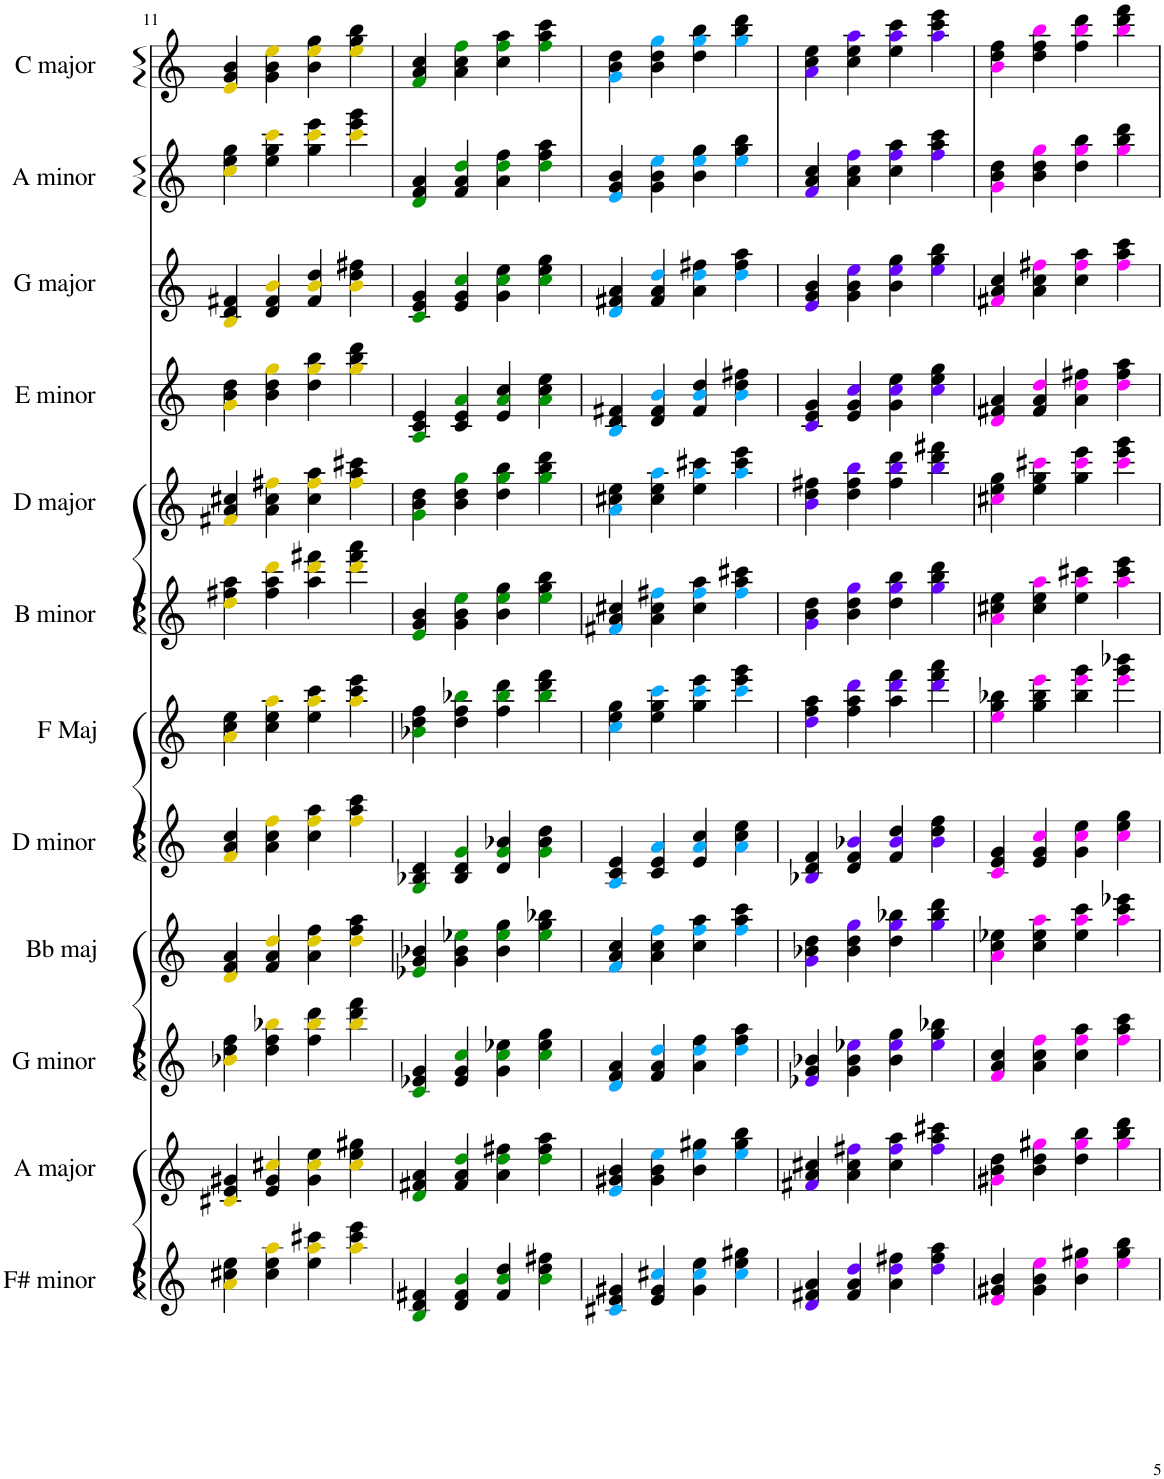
**kern	**kern	**kern	**kern	**kern	**kern	**kern	**kern	**kern	**kern	**kern	**kern
*part12	*part11	*part10	*part9	*part8	*part7	*part6	*part5	*part4	*part3	*part2	*part1
*staff12	*staff11	*staff10	*staff9	*staff8	*staff7	*staff6	*staff5	*staff4	*staff3	*staff2	*staff1
*I"F# minor	*I"A major	*I"G minor	*I"B flat major	*I"D minor	*I"F major	*I"B minor	*I"D major	*I"E minor	*I"G major	*I"A minor	*I"C major
*I'F# minor	*I'A major	*I'G minor	*	*I'D minor	*I'F Maj	*I'B minor	*I'D major	*I'E minor	*I'G major	*I'A minor	*I'C major
!!LO:PB:g=z
*clefG2	*clefG2	*clefG2	*clefG2	*clefG2	*clefG2	*clefG2	*clefG2	*clefG2	*clefG2	*clefG2	*clefG2
*k[]	*k[]	*k[]	*k[]	*k[]	*k[]	*k[]	*k[]	*k[]	*k[]	*k[]	*k[]
*M4/4	*M4/4	*M4/4	*M4/4	*M4/4	*M4/4	*M4/4	*M4/4	*M4/4	*M4/4	*M4/4	*M4/4
=11	=11	=11	=11	=11	=11	=11	=11	=11	=11	=11	=11
4ai\ 4cc#X\ 4ee\	4c#Xi/ 4e/ 4g#X/	4b-Xi\ 4dd\ 4ff\	4di/ 4f/ 4a/	4fi/ 4a/ 4cc/	4ai\ 4cc\ 4ee\	4ddi\ 4ff#X\ 4aa\	4f#Xi/ 4a/ 4cc#X/	4gi\ 4b\ 4dd\	4Bi/ 4d/ 4f#X/	4cci\ 4ee\ 4gg\	4ei/ 4g/ 4b/
4cc#\ 4ee\ 4aai\	4e/ 4g#/ 4cc#Xi/	4dd\ 4ff\ 4bb-Xi\	4f/ 4a/ 4ddi/	4a\ 4cc\ 4ffi\	4cc\ 4ee\ 4aai\	4ff#\ 4aa\ 4dddi\	4a\ 4cc#\ 4ff#Xi\	4b\ 4dd\ 4ggi\	4d/ 4f#/ 4bi/	4ee\ 4gg\ 4ccci\	4g\ 4b\ 4eei\
4ee\ 4aai\ 4ccc#X\	4g#\ 4cc#i\ 4ee\	4ff\ 4bb-i\ 4ddd\	4a\ 4ddi\ 4ff\	4cc\ 4ffi\ 4aa\	4ee\ 4aai\ 4ccc\	4aa\ 4dddi\ 4fff#X\	4cc#\ 4ff#i\ 4aa\	4dd\ 4ggi\ 4bb\	4f#/ 4bi/ 4dd/	4gg\ 4ccci\ 4eee\	4b\ 4eei\ 4gg\
4aai\ 4ccc#\ 4eee\	4cc#i\ 4ee\ 4gg#X\	4bb-i\ 4ddd\ 4fff\	4ddi\ 4ff\ 4aa\	4ffi\ 4aa\ 4ccc\	4aai\ 4ccc\ 4eee\	4dddi\ 4fff#\ 4aaa\	4ff#i\ 4aa\ 4ccc#X\	4ggi\ 4bb\ 4ddd\	4bi\ 4dd\ 4ff#X\	4ccci\ 4eee\ 4ggg\	4eei\ 4gg\ 4bb\
=12	=12	=12	=12	=12	=12	=12	=12	=12	=12	=12	=12
4Bj/ 4d/ 4f#X/	4dj/ 4f#X/ 4a/	4cj/ 4e-X/ 4g/	4e-Xj/ 4g/ 4b-X/	4Gj/ 4B-X/ 4d/	4b-Xj\ 4dd\ 4ff\	4ej/ 4g/ 4b/	4gj\ 4b\ 4dd\	4Aj/ 4c/ 4e/	4cj/ 4e/ 4g/	4dj/ 4f/ 4a/	4fj/ 4a/ 4cc/
4d/ 4f#/ 4bj/	4f#/ 4a/ 4ddj/	4e-/ 4g/ 4ccj/	4g\ 4b-\ 4ee-Xj\	4B-/ 4d/ 4gj/	4dd\ 4ff\ 4bb-Xj\	4g\ 4b\ 4eej\	4b\ 4dd\ 4ggj\	4c/ 4e/ 4aj/	4e/ 4g/ 4ccj/	4f/ 4a/ 4ddj/	4a\ 4cc\ 4ffj\
4f#/ 4bj/ 4dd/	4a\ 4ddj\ 4ff#X\	4g\ 4ccj\ 4ee-X\	4b-\ 4ee-j\ 4gg\	4d/ 4gj/ 4b-X/	4ff\ 4bb-j\ 4ddd\	4b\ 4eej\ 4gg\	4dd\ 4ggj\ 4bb\	4e/ 4aj/ 4cc/	4g\ 4ccj\ 4ee\	4a\ 4ddj\ 4ff\	4cc\ 4ffj\ 4aa\
4bj\ 4dd\ 4ff#X\	4ddj\ 4ff#\ 4aa\	4ccj\ 4ee-\ 4gg\	4ee-j\ 4gg\ 4bb-X\	4gj\ 4b-\ 4dd\	4bb-j\ 4ddd\ 4fff\	4eej\ 4gg\ 4bb\	4ggj\ 4bb\ 4ddd\	4aj\ 4cc\ 4ee\	4ccj\ 4ee\ 4gg\	4ddj\ 4ff\ 4aa\	4ffj\ 4aa\ 4ccc\
=13	=13	=13	=13	=13	=13	=13	=13	=13	=13	=13	=13
4c#XZ/ 4e/ 4g#X/	4eZ/ 4g#X/ 4b/	4dZ/ 4f/ 4a/	4fZ/ 4a/ 4cc/	4AZ/ 4c/ 4e/	4ccZ\ 4ee\ 4gg\	4f#XZ/ 4a/ 4cc#X/	4aZ\ 4cc#X\ 4ee\	4BZ/ 4d/ 4f#X/	4dZ/ 4f#X/ 4a/	4eZ/ 4g/ 4b/	4gZ\ 4b\ 4dd\
4e/ 4g#/ 4cc#XZ/	4g#\ 4b\ 4eeZ\	4f/ 4a/ 4ddZ/	4a\ 4cc\ 4ffZ\	4c/ 4e/ 4aZ/	4ee\ 4gg\ 4cccZ\	4a\ 4cc#\ 4ff#XZ\	4cc#\ 4ee\ 4aaZ\	4d/ 4f#/ 4bZ/	4f#/ 4a/ 4ddZ/	4g\ 4b\ 4eeZ\	4b\ 4dd\ 4ggZ\
4g#\ 4cc#Z\ 4ee\	4b\ 4eeZ\ 4gg#X\	4a\ 4ddZ\ 4ff\	4cc\ 4ffZ\ 4aa\	4e/ 4aZ/ 4cc/	4gg\ 4cccZ\ 4eee\	4cc#\ 4ff#Z\ 4aa\	4ee\ 4aaZ\ 4ccc#X\	4f#/ 4bZ/ 4dd/	4a\ 4ddZ\ 4ff#X\	4b\ 4eeZ\ 4gg\	4dd\ 4ggZ\ 4bb\
4cc#Z\ 4ee\ 4gg#X\	4eeZ\ 4gg#\ 4bb\	4ddZ\ 4ff\ 4aa\	4ffZ\ 4aa\ 4ccc\	4aZ\ 4cc\ 4ee\	4cccZ\ 4eee\ 4ggg\	4ff#Z\ 4aa\ 4ccc#X\	4aaZ\ 4ccc#\ 4eee\	4bZ\ 4dd\ 4ff#X\	4ddZ\ 4ff#\ 4aa\	4eeZ\ 4gg\ 4bb\	4ggZ\ 4bb\ 4ddd\
=14	=14	=14	=14	=14	=14	=14	=14	=14	=14	=14	=14
4dV/ 4f#X/ 4a/	4f#XV/ 4a/ 4cc#X/	4e-XV/ 4g/ 4b-X/	4gV\ 4b-X\ 4dd\	4B-XV/ 4d/ 4f/	4ddV\ 4ff\ 4aa\	4gV\ 4b\ 4dd\	4bV\ 4dd\ 4ff#X\	4cV/ 4e/ 4g/	4eV/ 4g/ 4b/	4fV/ 4a/ 4cc/	4aV\ 4cc\ 4ee\
4f#/ 4a/ 4ddV/	4a\ 4cc#\ 4ff#XV\	4g\ 4b-\ 4ee-XV\	4b-\ 4dd\ 4ggV\	4d/ 4f/ 4b-XV/	4ff\ 4aa\ 4dddV\	4b\ 4dd\ 4ggV\	4dd\ 4ff#\ 4bbV\	4e/ 4g/ 4ccV/	4g\ 4b\ 4eeV\	4a\ 4cc\ 4ffV\	4cc\ 4ee\ 4aaV\
4a\ 4ddV\ 4ff#X\	4cc#\ 4ff#V\ 4aa\	4b-\ 4ee-V\ 4gg\	4dd\ 4ggV\ 4bb-X\	4f/ 4b-V/ 4dd/	4aa\ 4dddV\ 4fff\	4dd\ 4ggV\ 4bb\	4ff#\ 4bbV\ 4ddd\	4g\ 4ccV\ 4ee\	4b\ 4eeV\ 4gg\	4cc\ 4ffV\ 4aa\	4ee\ 4aaV\ 4ccc\
4ddV\ 4ff#\ 4aa\	4ff#V\ 4aa\ 4ccc#X\	4ee-V\ 4gg\ 4bb-X\	4ggV\ 4bb-\ 4ddd\	4b-V\ 4dd\ 4ff\	4dddV\ 4fff\ 4aaa\	4ggV\ 4bb\ 4ddd\	4bbV\ 4ddd\ 4fff#X\	4ccV\ 4ee\ 4gg\	4eeV\ 4gg\ 4bb\	4ffV\ 4aa\ 4ccc\	4aaV\ 4ccc\ 4eee\
=15	=15	=15	=15	=15	=15	=15	=15	=15	=15	=15	=15
4eN/ 4g#X/ 4b/	4g#XN\ 4b\ 4dd\	4fN/ 4a/ 4cc/	4aN\ 4cc\ 4ee-X\	4cN/ 4e/ 4g/	4eeN\ 4gg\ 4bb-X\	4aN\ 4cc#X\ 4ee\	4cc#XN\ 4ee\ 4gg\	4dN/ 4f#X/ 4a/	4f#XN/ 4a/ 4cc/	4gN\ 4b\ 4dd\	4bN\ 4dd\ 4ff\
4g#\ 4b\ 4eeN\	4b\ 4dd\ 4gg#XN\	4a\ 4cc\ 4ffN\	4cc\ 4ee-\ 4aaN\	4e/ 4g/ 4ccN/	4gg\ 4bb-\ 4eeeN\	4cc#\ 4ee\ 4aaN\	4ee\ 4gg\ 4ccc#XN\	4f#/ 4a/ 4ddN/	4a\ 4cc\ 4ff#XN\	4b\ 4dd\ 4ggN\	4dd\ 4ff\ 4bbN\
4b\ 4eeN\ 4gg#X\	4dd\ 4gg#N\ 4bb\	4cc\ 4ffN\ 4aa\	4ee-\ 4aaN\ 4ccc\	4g\ 4ccN\ 4ee\	4bb-\ 4eeeN\ 4ggg\	4ee\ 4aaN\ 4ccc#X\	4gg\ 4ccc#N\ 4eee\	4a\ 4ddN\ 4ff#X\	4cc\ 4ff#N\ 4aa\	4dd\ 4ggN\ 4bb\	4ff\ 4bbN\ 4ddd\
4eeN\ 4gg#\ 4bb\	4gg#N\ 4bb\ 4ddd\	4ffN\ 4aa\ 4ccc\	4aaN\ 4ccc\ 4eee-X\	4ccN\ 4ee\ 4gg\	4eeeN\ 4ggg\ 4bbb-X\	4aaN\ 4ccc#\ 4eee\	4ccc#N\ 4eee\ 4ggg\	4ddN\ 4ff#\ 4aa\	4ff#N\ 4aa\ 4ccc\	4ggN\ 4bb\ 4ddd\	4bbN\ 4ddd\ 4fff\
=	=	=	=	=	=	=	=	=	=	=	=
*-	*-	*-	*-	*-	*-	*-	*-	*-	*-	*-	*-
